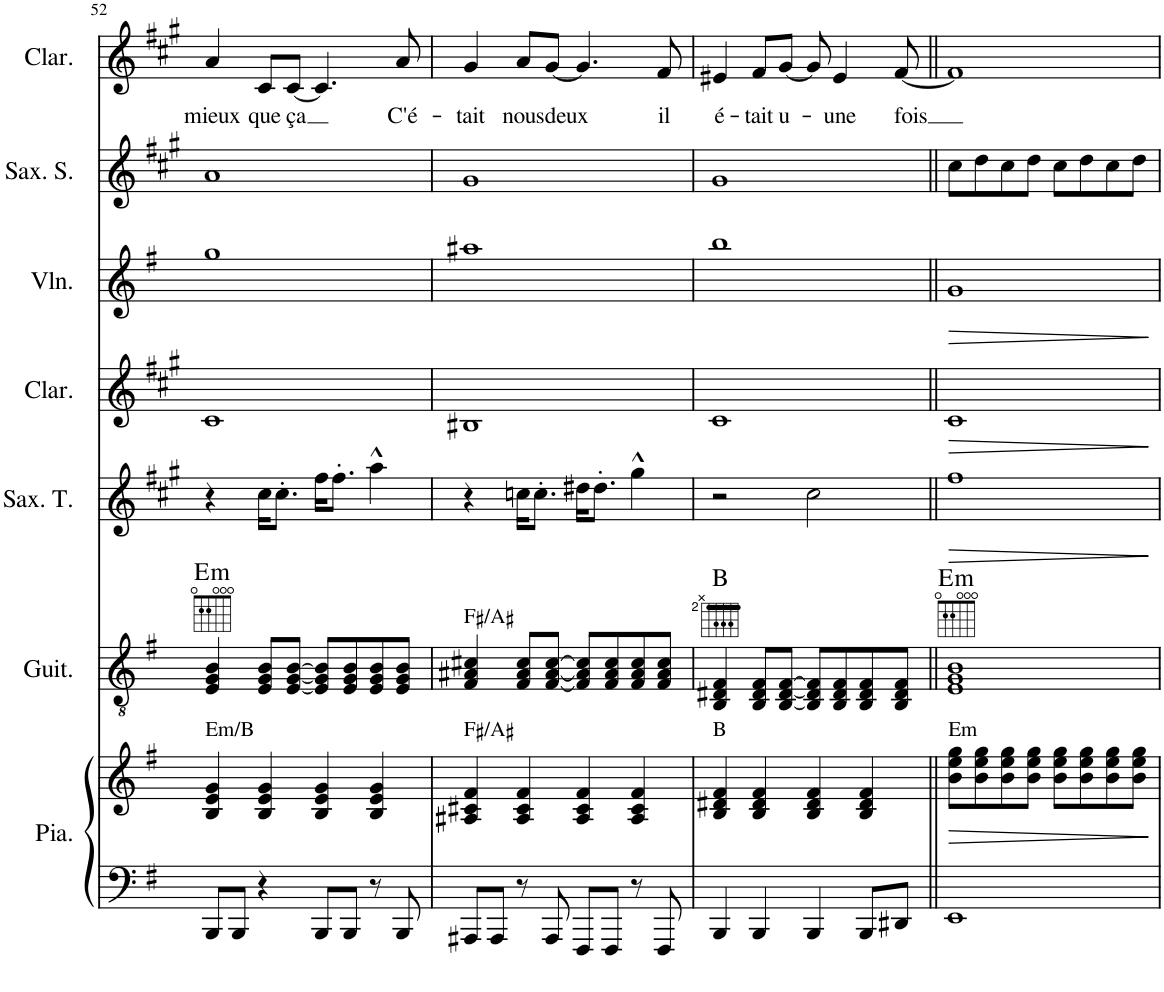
**kern	**kern	**dynam	**kern	**harte	**kern	**dynam	**kern	**dynam	**kern	**dynam	**kern	**kern	**text
*part7	*part7	*part7	*part6	*part6	*part5	*part5	*part4	*part4	*part3	*part3	*part2	*part1	*part1
*staff8	*staff7	*staff7/8	*staff6	*	*staff5	*staff5	*staff4	*staff4	*staff3	*staff3	*staff2	*staff1	*staff1
*I"Piano	*	*	*I"Guitare	*	*I"Saxophone Ténor	*	*I"Clarinette	*	*I"Violon	*	*I"Saxophone Soprano	*I"Clarinette	*
*I'Pia.	*	*	*I'Guit.	*	*I'Sax. T.	*	*I'Clar.	*	*I'Vln.	*	*I'Sax. S.	*I'Clar.	*
!!LO:PB:g=z
*clefF4	*clefG2	*	*clefGv2	*	*clefG2	*	*clefG2	*	*clefG2	*	*clefG2	*clefG2	*
*	*	*	*	*	*Trd8c14	*	*Trd1c2	*	*	*	*Trd1c2	*Trd1c2	*
*k[f#]	*k[f#]	*	*k[f#]	*	*k[f#c#g#]	*	*k[f#c#g#]	*	*k[f#]	*	*k[f#c#g#]	*k[f#c#g#]	*
*M4/4	*M4/4	*	*M4/4	*	*M4/4	*	*M4/4	*	*M4/4	*	*M4/4	*M4/4	*
=52	=52	=52	=52	=52	=52	=52	=52	=52	=52	=52	=52	=52	=52
!	!LO:TX:a:t=Em/B	!	!	!	!	!	!	!	!	!	!	!	!
!	!	!	!	!LO:H:kt=m	!	!	!	!	!	!	!	!	!LO:LY:b
8BBB/L	4B/ 4e/ 4g/	.	4E/ 4G/ 4B/	E:min	4r	.	1c#	.	1gg	.	1a	4a/	mieux
8BBB/J	.	.	.	.	.	.	.	.	.	.	.	.	.
!	!	!	!	!	!	!	!	!	!	!	!	!	!LO:LY:b
4r	4B/ 4e/ 4g/	.	8E/ 8G/ 8B/L	.	16cc#\KL	.	.	.	.	.	.	8c#/L	que
.	.	.	.	.	8.cc#'\J	.	.	.	.	.	.	.	.
!	!	!	!	!	!	!	!	!	!	!	!	!	!LO:LY:b
.	.	.	[8E/ [8G/ [8B/J	.	.	.	.	.	.	.	.	[8c#/J	ça
8BBB/L	4B/ 4e/ 4g/	.	8E/] 8G/] 8B/]L	.	16ff#\KL	.	.	.	.	.	.	4.c#/]	.
.	.	.	.	.	8.ff#'\J	.	.	.	.	.	.	.	.
8BBB/J	.	.	8E/ 8G/ 8B/	.	.	.	.	.	.	.	.	.	.
8r	4B/ 4e/ 4g/	.	8E/ 8G/ 8B/	.	4aa^^\	.	.	.	.	.	.	.	.
!	!	!	!	!	!	!	!	!	!	!	!	!	!LO:LY:b
8BBB/	.	.	8E/ 8G/ 8B/J	.	.	.	.	.	.	.	.	8a/	C'é-
=53	=53	=53	=53	=53	=53	=53	=53	=53	=53	=53	=53	=53	=53
!	!	!	!LO:TX:a:t=F♯/A♯	!	!	!	!	!	!	!	!	!	!
!	!LO:TX:a:t=F♯/A♯	!	!	!	!	!	!	!	!	!	!	!	!
!	!	!	!	!	!	!	!	!	!	!	!	!	!LO:LY:b
8AAA#X/L	4A#X/ 4c#X/ 4f#/	.	4F#/ 4A#X/ 4c#X/	.	4r	.	1B#X	.	1aa#X	.	1g#	4g#/	-tait
8AAA#/J	.	.	.	.	.	.	.	.	.	.	.	.	.
!	!	!	!	!	!	!	!	!	!	!	!	!	!LO:LY:b
8r	4A#/ 4c#/ 4f#/	.	8F#/ 8A#/ 8c#/L	.	16ccn\KL	.	.	.	.	.	.	8a/L	nous
.	.	.	.	.	8.cc'\J	.	.	.	.	.	.	.	.
!	!	!	!	!	!	!	!	!	!	!	!	!	!LO:LY:b
8AAA#/	.	.	[8F#/ [8A#/ [8c#/J	.	.	.	.	.	.	.	.	[8g#/J	deux
8FFF#/L	4A#/ 4c#/ 4f#/	.	8F#/] 8A#/] 8c#/]L	.	16dd#X\KL	.	.	.	.	.	.	4.g#/]	.
.	.	.	.	.	8.dd#'\J	.	.	.	.	.	.	.	.
8FFF#/J	.	.	8F#/ 8A#/ 8c#/	.	.	.	.	.	.	.	.	.	.
8r	4A#/ 4c#/ 4f#/	.	8F#/ 8A#/ 8c#/	.	4gg#^^\	.	.	.	.	.	.	.	.
!	!	!	!	!	!	!	!	!	!	!	!	!	!LO:LY:b
8FFF#/	.	.	8F#/ 8A#/ 8c#/J	.	.	.	.	.	.	.	.	8f#/	il
=54	=54	=54	=54	=54	=54	=54	=54	=54	=54	=54	=54	=54	=54
!	!LO:TX:a:t=B	!	!	!	!	!	!	!	!	!	!	!	!
!	!	!	!	!	!	!	!	!	!	!	!	!	!LO:LY:b
4BBB/	4B/ 4d#X/ 4f#/	.	4BB/ 4D#X/ 4F#/	B:maj	2r	.	1c#	.	1bb	.	1g#	4e#X/	é-
!	!	!	!	!	!	!	!	!	!	!	!	!	!LO:LY:b
4BBB/	4B/ 4d#/ 4f#/	.	8BB/ 8D#/ 8F#/L	.	.	.	.	.	.	.	.	8f#/L	-tait
!	!	!	!	!	!	!	!	!	!	!	!	!	!LO:LY:b
.	.	.	[8BB/ [8D#/ [8F#/J	.	.	.	.	.	.	.	.	[8g#/J	u-
4BBB/	4B/ 4d#/ 4f#/	.	8BB/] 8D#/] 8F#/]L	.	2cc#\	.	.	.	.	.	.	8g#/]	.
!	!	!	!	!	!	!	!	!	!	!	!	!	!LO:LY:b
.	.	.	8BB/ 8D#/ 8F#/	.	.	.	.	.	.	.	.	4e#/	-une
8BBB/L	4B/ 4d#/ 4f#/	.	8BB/ 8D#/ 8F#/	.	.	.	.	.	.	.	.	.	.
!	!	!	!	!	!	!	!	!	!	!	!	!	!LO:LY:b
8DD#X/J	.	.	8BB/ 8D#/ 8F#/J	.	.	.	.	.	.	.	.	[8f#/	fois
=55||	=55||	=55||	=55||	=55||	=55||	=55||	=55||	=55||	=55||	=55||	=55||	=55||	=55||
!	!LO:TX:a:t=Em	!	!	!	!	!	!	!	!	!	!	!	!
!	!	!LO:HP:b	!	!LO:H:kt=m	!	!LO:HP:b	!	!LO:HP:b	!	!LO:HP:b	!	!	!
1EE	8b\ 8ee\ 8gg\L	>	1E 1G 1B	E:min	1ff#	>	1c#	>	1g	>	8cc#\L	1f#]	.
.	8b\ 8ee\ 8gg\	.	.	.	.	.	.	.	.	.	8dd\	.	.
.	8b\ 8ee\ 8gg\	.	.	.	.	.	.	.	.	.	8cc#\	.	.
.	8b\ 8ee\ 8gg\J	.	.	.	.	.	.	.	.	.	8dd\J	.	.
.	8b\ 8ee\ 8gg\L	.	.	.	.	.	.	.	.	.	8cc#\L	.	.
.	8b\ 8ee\ 8gg\	.	.	.	.	.	.	.	.	.	8dd\	.	.
.	8b\ 8ee\ 8gg\	.	.	.	.	.	.	.	.	.	8cc#\	.	.
.	8b\ 8ee\ 8gg\J	.	.	.	.	.	.	.	.	.	8dd\J	.	.
.	.	]	.	.	.	]	.	]	.	]	.	.	.
=	=	=	=	=	=	=	=	=	=	=	=	=	=
*-	*-	*-	*-	*-	*-	*-	*-	*-	*-	*-	*-	*-	*-
